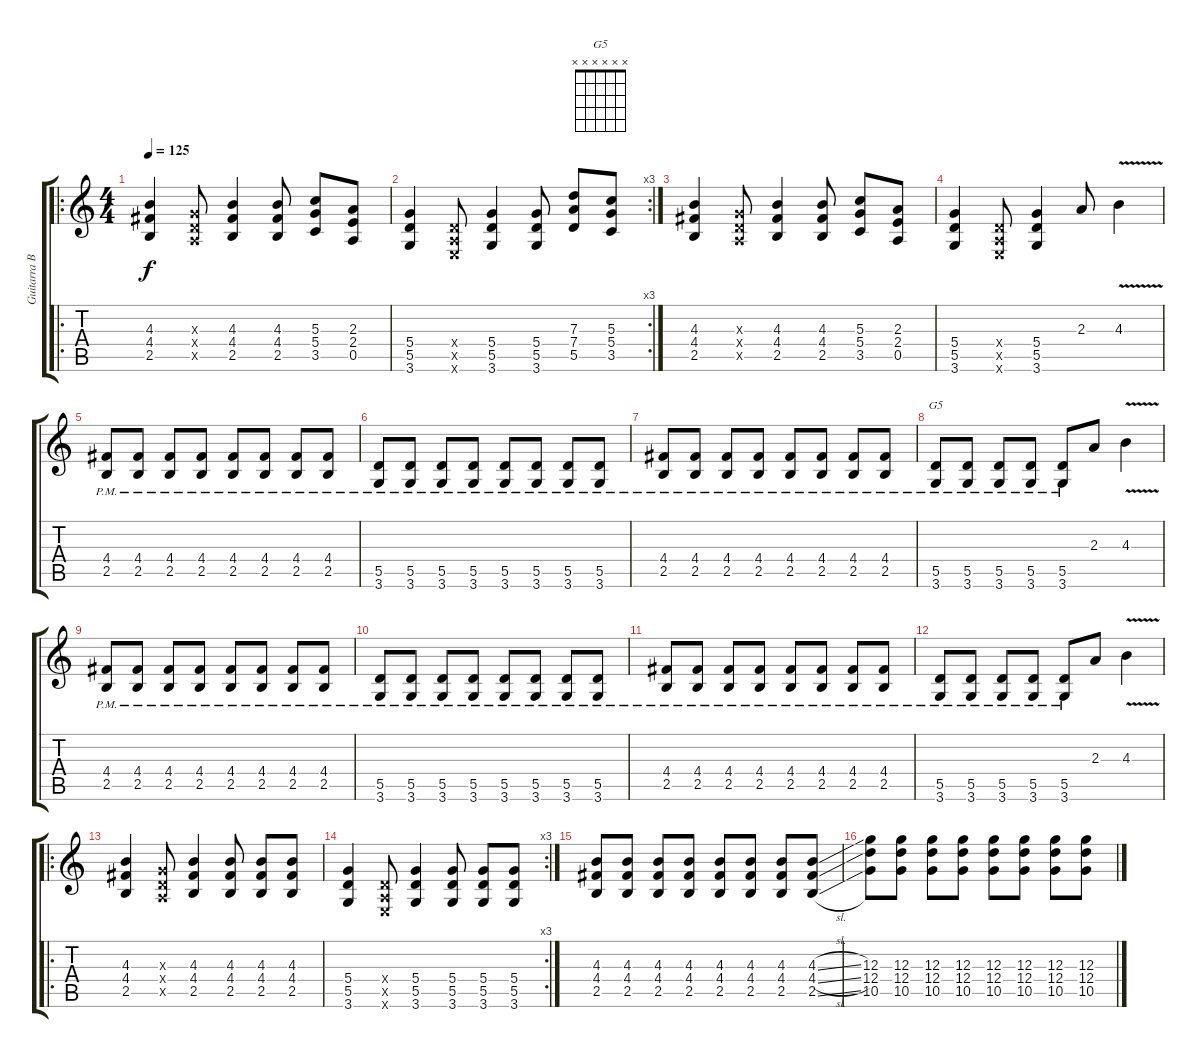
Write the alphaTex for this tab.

\track ("Guitarra Base" "Guitarra B") {instrument distortionguitar}
\staff {score tabs}
\tuning (E4 B3 G3 D3 A2 E2) {hide}
\chord ("G5" x x x x x x)
\ro
\ts (4 4)
\tempo 125
\clef g2
\ks c
(4.3 4.4 2.5).4{dy f} (0.3{x} 0.4{x} 0.5{x}).8 (4.3 4.4 2.5).4 (4.3 4.4 2.5).8 (5.3 5.4 3.5).8 (2.3 2.4 0.5).8 |
\rc 3
(5.4 5.5 3.6).4 (0.4{x} 0.5{x} 0.6{x}).8 (5.4 5.5 3.6).4 (5.4 5.5 3.6).8 (7.3 7.4 5.5).8 (5.3 5.4 3.5).8 |
(4.3 4.4 2.5).4 (0.3{x} 0.4{x} 0.5{x}).8 (4.3 4.4 2.5).4 (4.3 4.4 2.5).8 (5.3 5.4 3.5).8 (2.3 2.4 0.5).8 |
(5.4 5.5 3.6).4 (0.4{x} 0.5{x} 0.6{x}).8 (5.4 5.5 3.6).4 2.3.8 4.3{v}.4 |
(4.4{pm} 2.5{pm}).8 (4.4{pm} 2.5{pm}).8 (4.4{pm} 2.5{pm}).8 (4.4{pm} 2.5{pm}).8 (4.4{pm} 2.5{pm}).8 (4.4{pm} 2.5{pm}).8 (4.4{pm} 2.5{pm}).8 (4.4{pm} 2.5{pm}).8 |
(5.5{pm} 3.6{pm}).8 (5.5{pm} 3.6{pm}).8 (5.5{pm} 3.6{pm}).8 (5.5{pm} 3.6{pm}).8 (5.5{pm} 3.6{pm}).8 (5.5{pm} 3.6{pm}).8 (5.5{pm} 3.6{pm}).8 (5.5{pm} 3.6{pm}).8 |
(4.4{pm} 2.5{pm}).8 (4.4{pm} 2.5{pm}).8 (4.4{pm} 2.5{pm}).8 (4.4{pm} 2.5{pm}).8 (4.4{pm} 2.5{pm}).8 (4.4{pm} 2.5{pm}).8 (4.4{pm} 2.5{pm}).8 (4.4{pm} 2.5{pm}).8 |
(5.5{pm} 3.6{pm}).8{ch "G5"} (5.5{pm} 3.6{pm}).8 (5.5{pm} 3.6{pm}).8 (5.5{pm} 3.6{pm}).8 (5.5{pm} 3.6{pm}).8 2.3.8 4.3{v}.4 |
(4.4{pm} 2.5{pm}).8 (4.4{pm} 2.5{pm}).8 (4.4{pm} 2.5{pm}).8 (4.4{pm} 2.5{pm}).8 (4.4{pm} 2.5{pm}).8 (4.4{pm} 2.5{pm}).8 (4.4{pm} 2.5{pm}).8 (4.4{pm} 2.5{pm}).8 |
(5.5{pm} 3.6{pm}).8 (5.5{pm} 3.6{pm}).8 (5.5{pm} 3.6{pm}).8 (5.5{pm} 3.6{pm}).8 (5.5{pm} 3.6{pm}).8 (5.5{pm} 3.6{pm}).8 (5.5{pm} 3.6{pm}).8 (5.5{pm} 3.6{pm}).8 |
(4.4{pm} 2.5{pm}).8 (4.4{pm} 2.5{pm}).8 (4.4{pm} 2.5{pm}).8 (4.4{pm} 2.5{pm}).8 (4.4{pm} 2.5{pm}).8 (4.4{pm} 2.5{pm}).8 (4.4{pm} 2.5{pm}).8 (4.4{pm} 2.5{pm}).8 |
(5.5{pm} 3.6{pm}).8 (5.5{pm} 3.6{pm}).8 (5.5{pm} 3.6{pm}).8 (5.5{pm} 3.6{pm}).8 (5.5{pm} 3.6{pm}).8 2.3.8 4.3{v}.4 |
\ro
(4.3 4.4 2.5).4 (0.3{x} 0.4{x} 0.5{x}).8 (4.3 4.4 2.5).4 (4.3 4.4 2.5).8 (4.3 4.4 2.5).8 (4.3 4.4 2.5).8 |
\rc 3
(5.4 5.5 3.6).4 (0.4{x} 0.5{x} 0.6{x}).8 (5.4 5.5 3.6).4 (5.4 5.5 3.6).8 (5.4 5.5 3.6).8 (5.4 5.5 3.6).8 |
(4.3 4.4 2.5).8 (4.3 4.4 2.5).8 (4.3 4.4 2.5).8 (4.3 4.4 2.5).8 (4.3 4.4 2.5).8 (4.3 4.4 2.5).8 (4.3 4.4 2.5).8 (4.3{sl} 4.4{sl} 2.5{sl}).8 |
(12.3 12.4 10.5).8 (12.3 12.4 10.5).8 (12.3 12.4 10.5).8 (12.3 12.4 10.5).8 (12.3 12.4 10.5).8 (12.3 12.4 10.5).8 (12.3 12.4 10.5).8 (12.3 12.4 10.5).8
